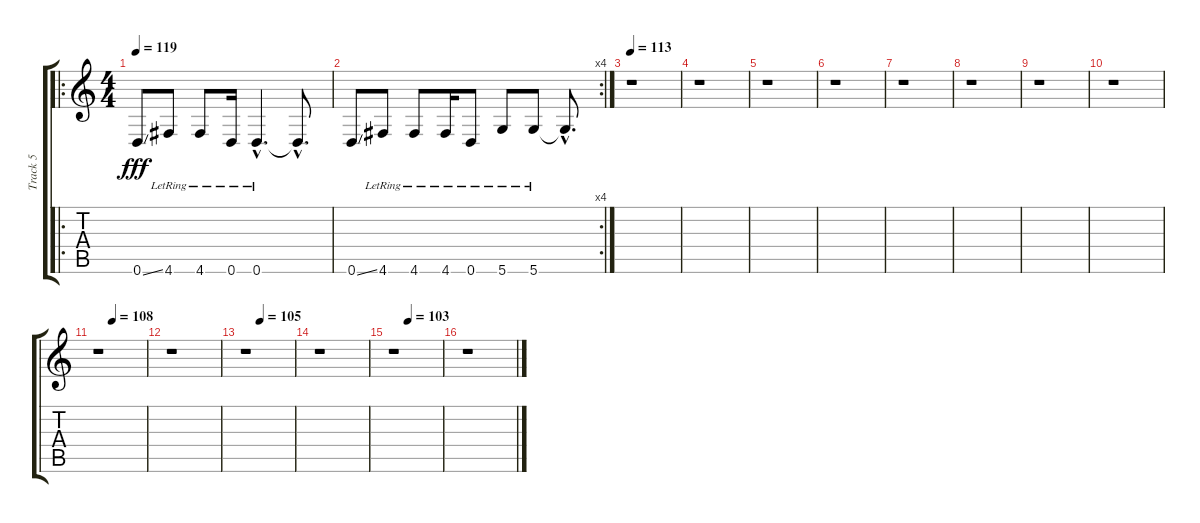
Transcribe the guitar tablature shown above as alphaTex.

\track ("Track 5" "Track 5") {instrument electricbassfinger}
\staff {score tabs}
\tuning (D4 A3 F3 C3 G2 D2) {hide}
\ro
\ts (4 4)
\tempo 119
\clef g2
\ks c
0.6{ss}.8{dy fff} 4.6{lr}.8 4.6{lr}.8 0.6{lr}.16 0.6{hac lr}.4{d} 0.6{hac t}.8{d} |
\rc 4
0.6{ss}.8 4.6{lr}.8 4.6{lr}.8 4.6{lr}.16 0.6{lr}.8 5.6{lr}.8 5.6{lr}.8 5.6{hac t}.8{d} |
\tempo 113
r.1 |
r.1 |
r.1 |
r.1 |
r.1 |
r.1 |
r.1 |
r.1 |
\tempo (108 0.3125)
r.1 |
r.1 |
\tempo (105 0.3125)
r.1 |
r.1 |
\tempo (103 0.3125)
r.1 |
r.1
